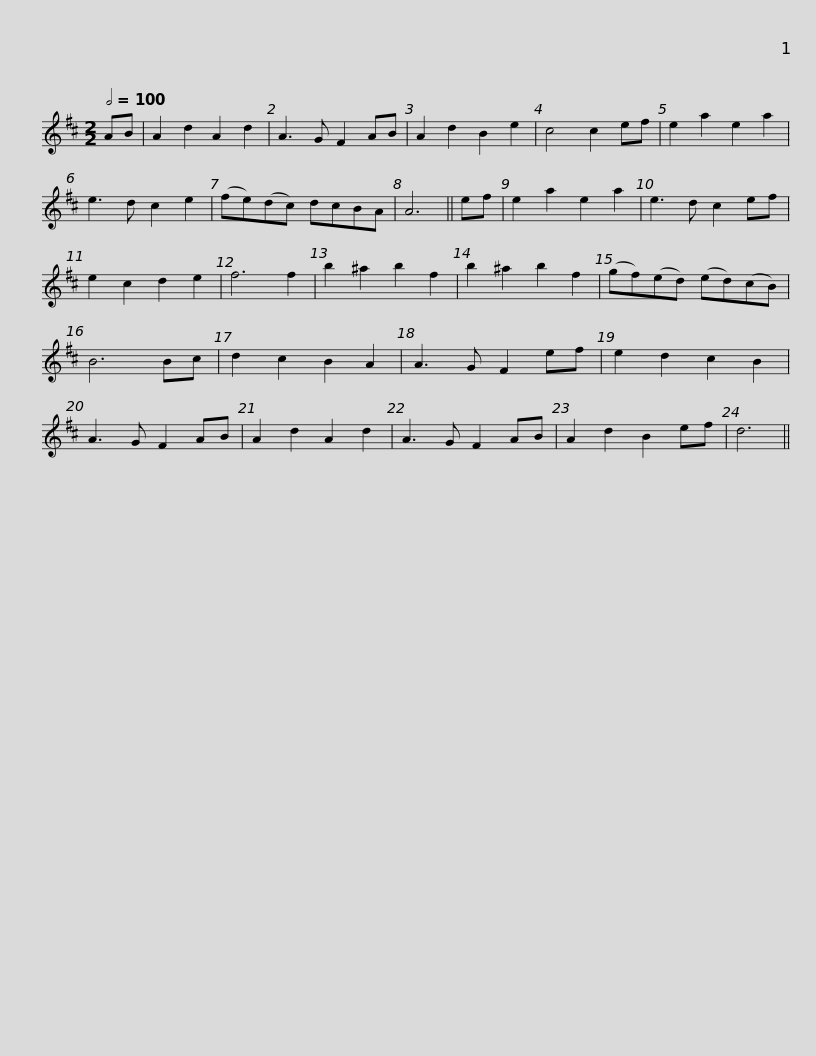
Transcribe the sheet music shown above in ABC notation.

X:1
L:1/8
Q:1/2=100
M:2/2
I:linebreak $
K:D
V:1 treble
V:1
 AB | A2 d2 A2 d2 | A3 G F2 AB | A2 d2 B2 e2 | c4 c2 ef | %5
 e2 a2 e2 a2 | e3 d c2 e2 | (fe)(dc) dcBA | A6 || ef |$ %10
 e2 a2 e2 a2 | e3 d c2 ef | e2 c2 d2 e2 | f6 f2 | b2 ^a2 b2 f2 | %15
 b2 ^a2 b2 f2 | (gf)(ed) (ed)(cB) | B6 Bc |$ d2 c2 B2 A2 | A3 G F2 ef | %20
 e2 d2 c2 B2 | A3 G F2 AB | A2 d2 A2 d2 | A3 G F2 AB | A2 d2 B2 ef | %25
 d6 || %26
